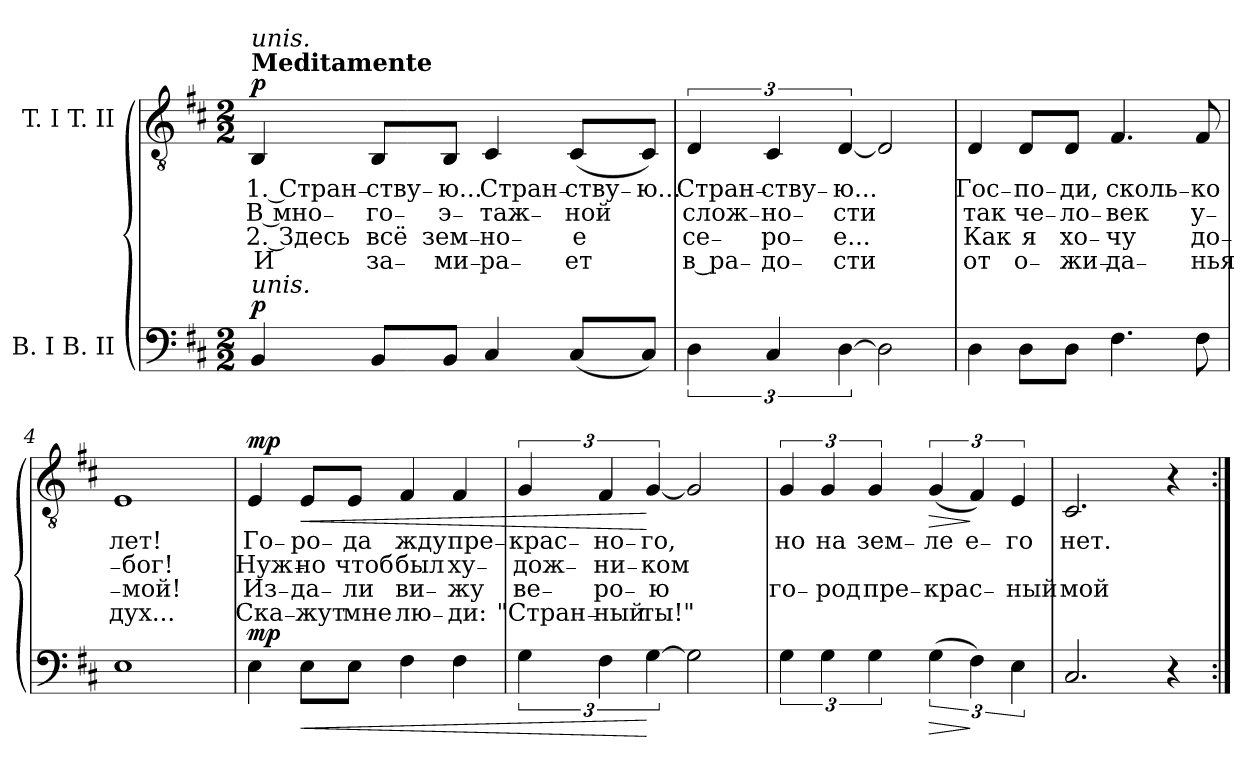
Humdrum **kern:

**kern	**dynam	**kern	**text	**text	**text	**text	**dynam
*part2	*part2	*part1	*part1	*part1	*part1	*part1	*part1
*staff2	*staff2	*staff1	*staff1	*staff1	*staff1	*staff1	*staff1
*I"B. I B. II	*	*I"T. I T. II	*	*	*	*	*
*clefF4	*	*clefGv2	*	*	*	*	*
*k[f#c#]	*	*k[f#c#]	*	*	*	*	*
*b:	*	*b:	*	*	*	*	*
*M2/2	*	*M2/2	*	*	*	*	*
=1	=1	=1	=1	=1	=1	=1	=1
!	!	!LO:TX:a:B:t=Meditamente	!	!	!	!	!
!	!	!LO:TX:a:i:t=unis.	!	!	!	!	!
!LO:TX:a:i:t=unis.	!	!	!	!	!	!	!
!	!LO:DY:a	!	!LO:LY:b	!LO:LY:b	!LO:LY:b	!LO:LY:b	!LO:DY:a
4BB/	p	4BB/	1. Стран₋	В мно₋	2. Здесь	И	p
!	!	!	!LO:LY:b	!LO:LY:b	!LO:LY:b	!LO:LY:b	!
8BB/L	.	8BB/L	ству₋	го₋	всё	за₋	.
!	!	!	!LO:LY:b	!LO:LY:b	!LO:LY:b	!LO:LY:b	!
8BB/J	.	8BB/J	ю...	э₋	зем₋	ми₋	.
!	!	!	!LO:LY:b	!LO:LY:b	!LO:LY:b	!LO:LY:b	!
4C#/	.	4C#/	Стран₋	таж₋	но₋	ра₋	.
!	!	!	!LO:LY:b	!LO:LY:b	!LO:LY:b	!LO:LY:b	!
(<8C#/L	.	(<8C#/L	ству₋	ной	е	ет	.
!	!	!	!LO:LY:b	!	!	!	!
8C#/J)	.	8C#/J)	ю...	.	.	.	.
=2	=2	=2	=2	=2	=2	=2	=2
!	!	!	!LO:LY:b	!LO:LY:b	!LO:LY:b	!LO:LY:b	!
6D\	.	6D/	Стран₋	слож₋	се₋	в ра₋	.
!	!	!	!LO:LY:b	!LO:LY:b	!LO:LY:b	!LO:LY:b	!
6C#/	.	6C#/	ству₋	но₋	ро₋	до₋	.
!	!	!	!LO:LY:b	!LO:LY:b	!LO:LY:b	!LO:LY:b	!
[6D\	.	[6D/	ю...	сти	е...	сти	.
2D\]	.	2D/]	.	.	.	.	.
=3	=3	=3	=3	=3	=3	=3	=3
!	!	!	!LO:LY:b	!LO:LY:b	!LO:LY:b	!LO:LY:b	!
4D\	.	4D/	Гос₋	так	Как	от	.
!	!	!	!LO:LY:b	!LO:LY:b	!LO:LY:b	!LO:LY:b	!
8D\L	.	8D/L	по₋	че₋	я	о₋	.
!	!	!	!LO:LY:b	!LO:LY:b	!LO:LY:b	!LO:LY:b	!
8D\J	.	8D/J	ди,	ло₋	хо₋	жи₋	.
!	!	!	!LO:LY:b	!LO:LY:b	!LO:LY:b	!LO:LY:b	!
4.F#\	.	4.F#/	сколь₋	век	чу	да₋	.
!	!	!	!LO:LY:b	!LO:LY:b	!LO:LY:b	!LO:LY:b	!
8F#\	.	8F#/	ко	у₋	до₋	нья	.
!!LO:LB:g=z
=4	=4	=4	=4	=4	=4	=4	=4
!	!	!	!LO:LY:b	!LO:LY:b	!LO:LY:b	!LO:LY:b	!
1E	.	1E	лет!	₋бог!	₋мой!	дух...	.
=5	=5	=5	=5	=5	=5	=5	=5
!	!LO:DY:a	!	!LO:LY:b	!LO:LY:b	!LO:LY:b	!LO:LY:b	!LO:DY:a
4E\	mp	4E/	Го₋	Нуж₋	Из₋	Ска₋	mp
!	!LO:HP:b	!	!	!	!	!	!
!	!	!	!LO:LY:b	!LO:LY:b	!LO:LY:b	!LO:LY:b	!LO:HP:b
8E\L	<	8E/L	ро₋	но	да₋	жут	<
!	!	!	!LO:LY:b	!LO:LY:b	!LO:LY:b	!LO:LY:b	!
8E\J	.	8E/J	да	чтоб	ли	мне	.
!	!	!	!LO:LY:b	!LO:LY:b	!LO:LY:b	!LO:LY:b	!
4F#\	.	4F#/	жду	был	ви₋	лю₋	.
!	!	!	!LO:LY:b	!LO:LY:b	!LO:LY:b	!LO:LY:b	!
4F#\	.	4F#/	пре₋	ху₋	жу	ди:	.
=6	=6	=6	=6	=6	=6	=6	=6
!	!	!	!LO:LY:b	!LO:LY:b	!LO:LY:b	!LO:LY:b	!
6G\	.	6G/	крас₋	дож₋	ве₋	"Стран₋	.
!	!	!	!LO:LY:b	!LO:LY:b	!LO:LY:b	!LO:LY:b	!
6F#\	.	6F#/	но₋	ни₋	ро₋	ный	.
!	!	!	!LO:LY:b	!LO:LY:b	!LO:LY:b	!LO:LY:b	!
[6G\	[	[6G/	го,	ком	ю	ты!"	[
2G\]	.	2G/]	.	.	.	.	.
=7	=7	=7	=7	=7	=7	=7	=7
!	!	!	!LO:LY:b	!	!LO:LY:b	!	!
6G\	.	6G/	но	.	го₋	.	.
!	!	!	!LO:LY:b	!	!LO:LY:b	!	!
6G\	.	6G/	на	.	род	.	.
!	!	!	!LO:LY:b	!	!LO:LY:b	!	!
6G\	.	6G/	зем₋	.	пре₋	.	.
!	!LO:HP:b	!	!	!	!	!	!
!	!	!	!LO:LY:b	!	!LO:LY:b	!	!LO:HP:b
(>6G\	>	(<6G/	ле	.	крас₋	.	>
!	!	!	!LO:LY:b	!	!	!	!
6F#\)	]	6F#/)	е₋	.	.	.	]
!	!	!	!LO:LY:b	!	!LO:LY:b	!	!
6E\	.	6E/	го	.	ный	.	.
!!LO:LB:g=z
=8	=8	=8	=8	=8	=8	=8	=8
!	!	!	!LO:LY:b	!	!LO:LY:b	!	!
2.C#/	.	2.C#/	нет.	.	мой	.	.
4r	.	4r	.	.	.	.	.
=:|!	=:|!	=:|!	=:|!	=:|!	=:|!	=:|!	=:|!
*-	*-	*-	*-	*-	*-	*-	*-
